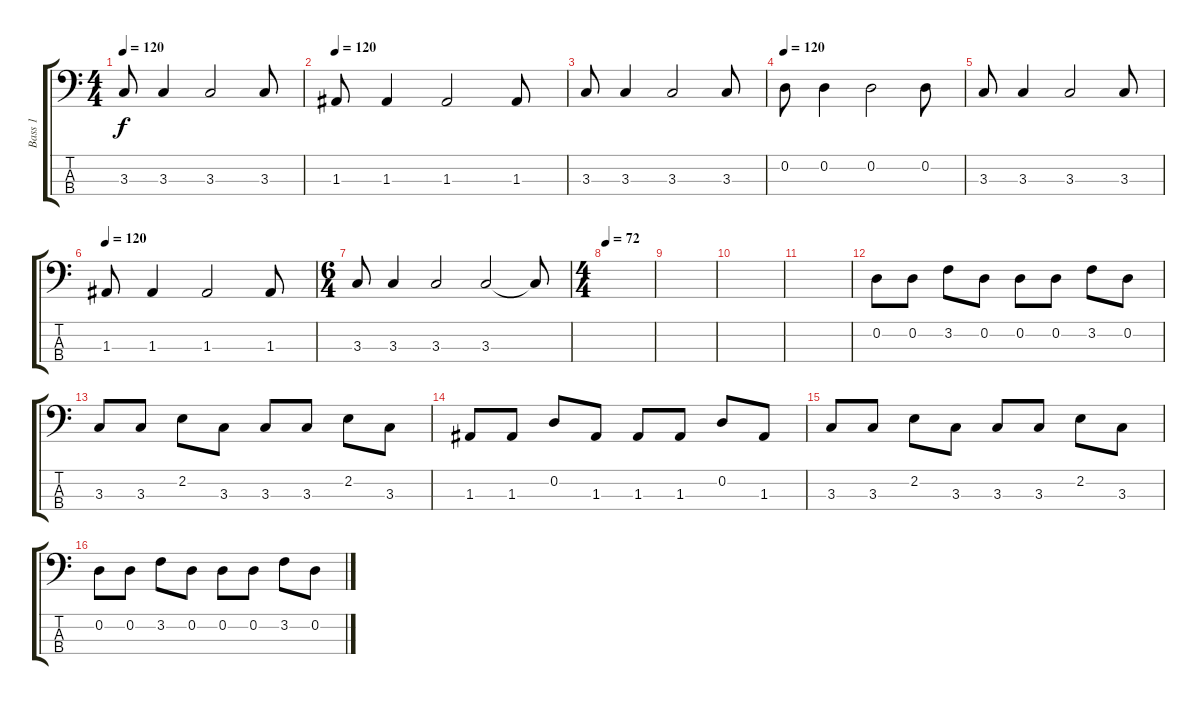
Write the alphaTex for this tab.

\track ("Bass 1" "Bass 1") {instrument electricbassfinger}
\staff {score tabs}
\tuning (G2 D2 A1 E1) {hide}
\ts (4 4)
\tempo 120
\clef f4
\ks c
3.3.8{dy f} 3.3.4 3.3.2 3.3.8 |
\tempo 120
1.3.8 1.3.4 1.3.2 1.3.8 |
3.3.8 3.3.4 3.3.2 3.3.8 |
\tempo 72
\tempo 120
0.2.8 0.2.4 0.2.2 0.2.8 |
3.3.8 3.3.4 3.3.2 3.3.8 |
\tempo 120
1.3.8 1.3.4 1.3.2 1.3.8 |
\ts (6 4)
3.3.8 3.3.4 3.3.2 3.3.2 3.3{t}.8 |
\ts (4 4)
\tempo 72
|
|
|
|
0.2.8 0.2.8 3.2.8 0.2.8 0.2.8 0.2.8 3.2.8 0.2.8 |
3.3.8 3.3.8 2.2.8 3.3.8 3.3.8 3.3.8 2.2.8 3.3.8 |
1.3.8 1.3.8 0.2.8 1.3.8 1.3.8 1.3.8 0.2.8 1.3.8 |
3.3.8 3.3.8 2.2.8 3.3.8 3.3.8 3.3.8 2.2.8 3.3.8 |
0.2.8 0.2.8 3.2.8 0.2.8 0.2.8 0.2.8 3.2.8 0.2.8
